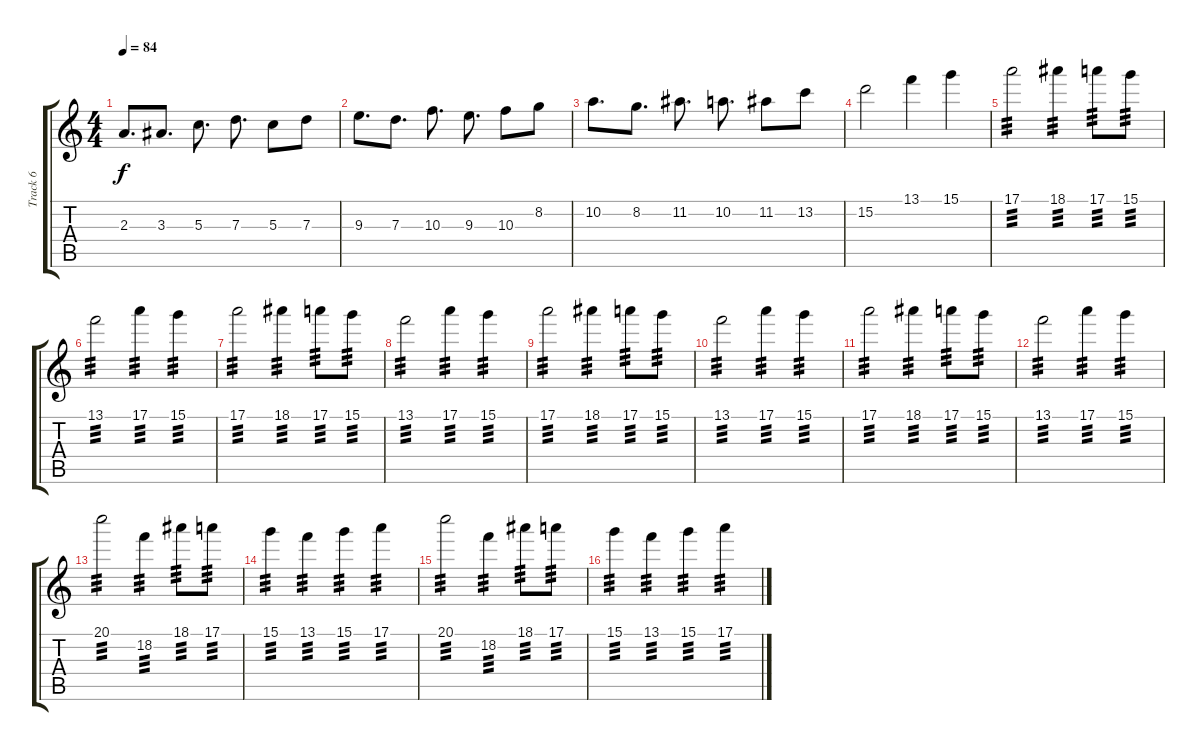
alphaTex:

\track ("Track 6" "Track 6") {instrument overdrivenguitar}
\staff {score tabs}
\tuning (E4 B3 G3 D3 A2 E2) {hide}
\ts (4 4)
\tempo 84
\clef g2
\ks c
2.3.8{d dy f} 3.3.8{d} 5.3.8{d} 7.3.8{d} 5.3.8 7.3.8 |
9.3.8{d} 7.3.8{d} 10.3.8{d} 9.3.8{d} 10.3.8 8.2.8 |
10.2.8{d} 8.2.8{d} 11.2.8{d} 10.2.8{d} 11.2.8 13.2.8 |
15.2.2 13.1.4 15.1.4 |
17.1.2{tp 3} 18.1.4{tp 3} 17.1.8{tp 3} 15.1.8{tp 3} |
13.1.2{tp 3} 17.1.4{tp 3} 15.1.4{tp 3} |
17.1.2{tp 3} 18.1.4{tp 3} 17.1.8{tp 3} 15.1.8{tp 3} |
13.1.2{tp 3} 17.1.4{tp 3} 15.1.4{tp 3} |
17.1.2{tp 3} 18.1.4{tp 3} 17.1.8{tp 3} 15.1.8{tp 3} |
13.1.2{tp 3} 17.1.4{tp 3} 15.1.4{tp 3} |
17.1.2{tp 3} 18.1.4{tp 3} 17.1.8{tp 3} 15.1.8{tp 3} |
13.1.2{tp 3} 17.1.4{tp 3} 15.1.4{tp 3} |
20.1.2{tp 3} 18.2.4{tp 3} 18.1.8{tp 3} 17.1.8{tp 3} |
15.1.4{tp 3} 13.1.4{tp 3} 15.1.4{tp 3} 17.1.4{tp 3} |
20.1.2{tp 3} 18.2.4{tp 3} 18.1.8{tp 3} 17.1.8{tp 3} |
15.1.4{tp 3} 13.1.4{tp 3} 15.1.4{tp 3} 17.1.4{tp 3}
